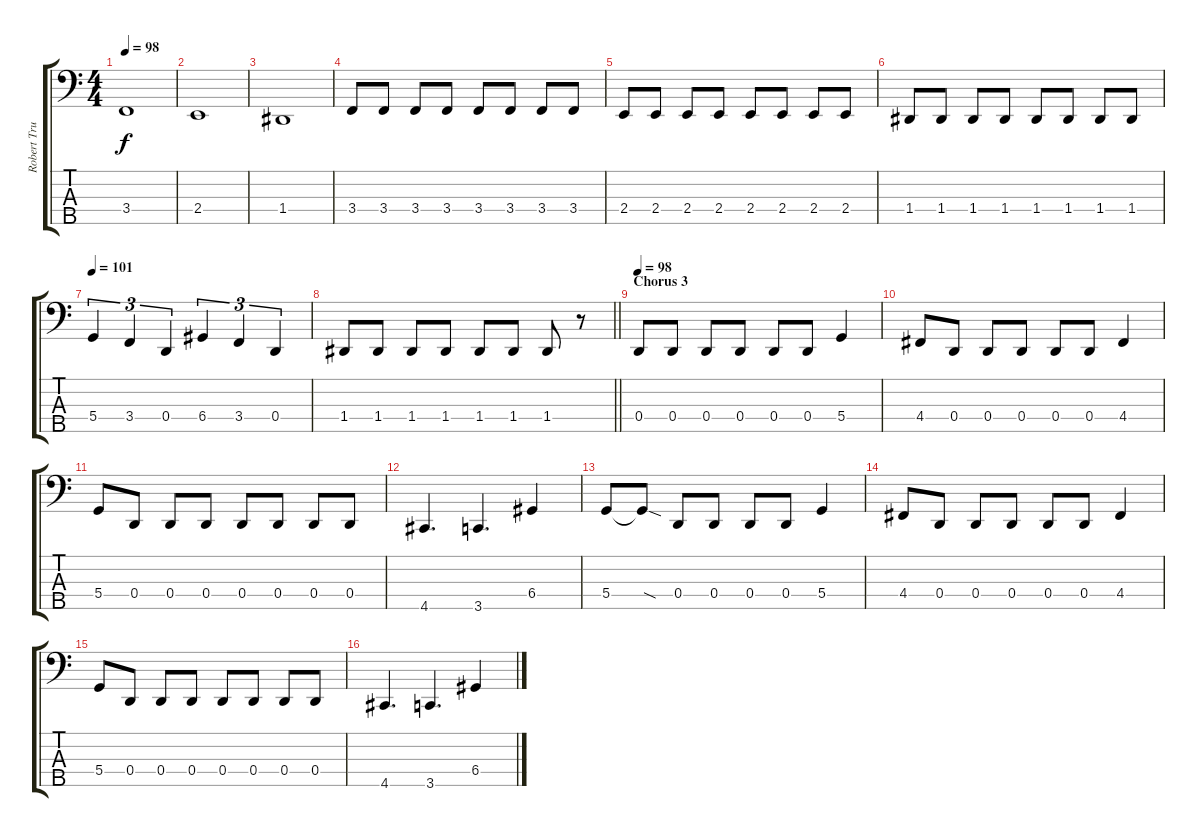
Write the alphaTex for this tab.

\track ("Robert Trujillo (Bass)" "Robert Tru") {instrument electricbassfinger}
\staff {score tabs}
\tuning (F2 C2 G1 D1 A0) {hide}
\ts (4 4)
\tempo 98
\clef f4
\ks c
3.4.1{dy f} |
2.4.1 |
1.4.1 |
3.4.8 3.4.8 3.4.8 3.4.8 3.4.8 3.4.8 3.4.8 3.4.8 |
2.4.8 2.4.8 2.4.8 2.4.8 2.4.8 2.4.8 2.4.8 2.4.8 |
1.4.8 1.4.8 1.4.8 1.4.8 1.4.8 1.4.8 1.4.8 1.4.8 |
\tempo 101
5.4.4{tu (3 2)} 3.4.4{tu (3 2)} 0.4.4{tu (3 2)} 6.4.4{tu (3 2)} 3.4.4{tu (3 2)} 0.4.4{tu (3 2)} |
\barLineRight lightlight
1.4.8 1.4.8 1.4.8 1.4.8 1.4.8 1.4.8 1.4.8 r.8 |
\section ("" "Chorus 3")
\tempo 98
0.4.8 0.4.8 0.4.8 0.4.8 0.4.8 0.4.8 5.4.4 |
4.4.8 0.4.8 0.4.8 0.4.8 0.4.8 0.4.8 4.4.4 |
5.4.8 0.4.8 0.4.8 0.4.8 0.4.8 0.4.8 0.4.8 0.4.8 |
4.5.4{d} 3.5.4{d} 6.4.4 |
5.4.8 5.4{sod t}.8 0.4.8 0.4.8 0.4.8 0.4.8 5.4.4 |
4.4.8 0.4.8 0.4.8 0.4.8 0.4.8 0.4.8 4.4.4 |
5.4.8 0.4.8 0.4.8 0.4.8 0.4.8 0.4.8 0.4.8 0.4.8 |
4.5.4{d} 3.5.4{d} 6.4.4
